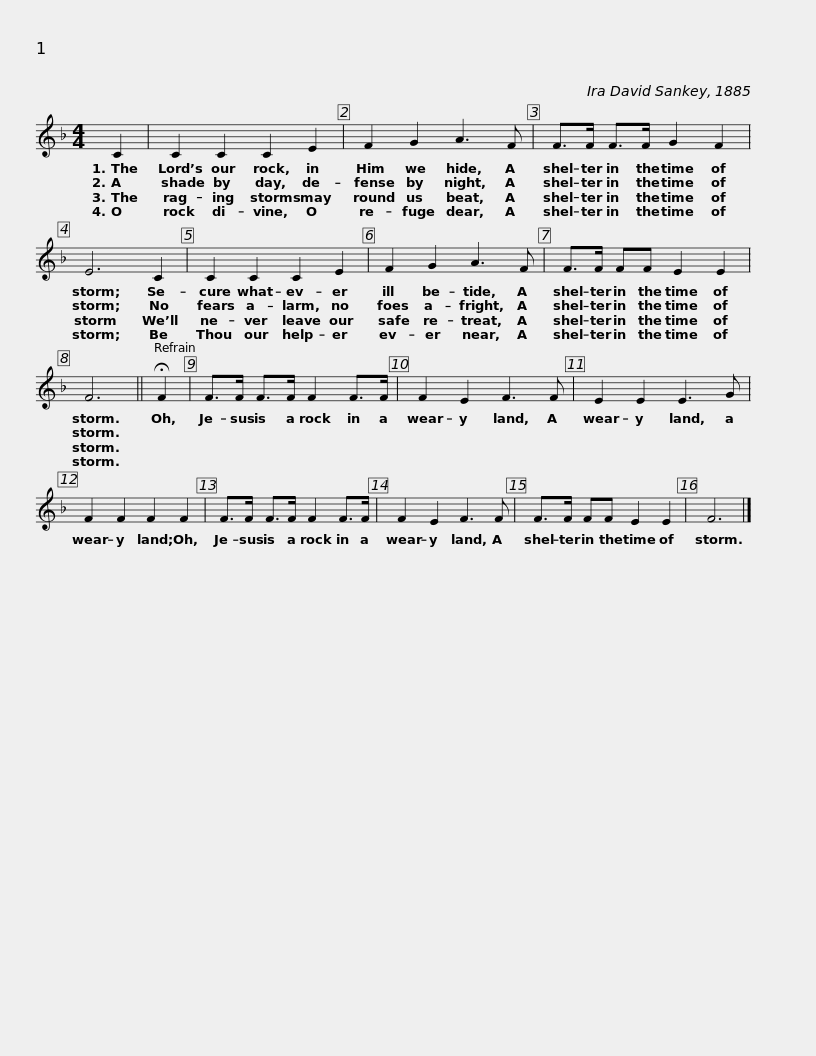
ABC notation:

X:1
L:1/8
M:4/4
I:linebreak $
K:F
V:1 treble
V:1
 C2 | C2 C2 C2 E2 | F2 G2 A3 F | F>F F>F G2 F2 | E6 C2 |$ %5
 C2 C2 C2 E2 | F2 G2 A3 F | F>F FF E2 E2 | F6 || !fermata!F2 |$ %10
 F>F F>F F2 F>F | F2 E2 F3 F | E2 E2 E3 G | F2 F2 F2 F2 |$ F>F F>F F2 F>F | %15
 F2 E2 F3 F | F>F FF E2 E2 | F6 |] %18
